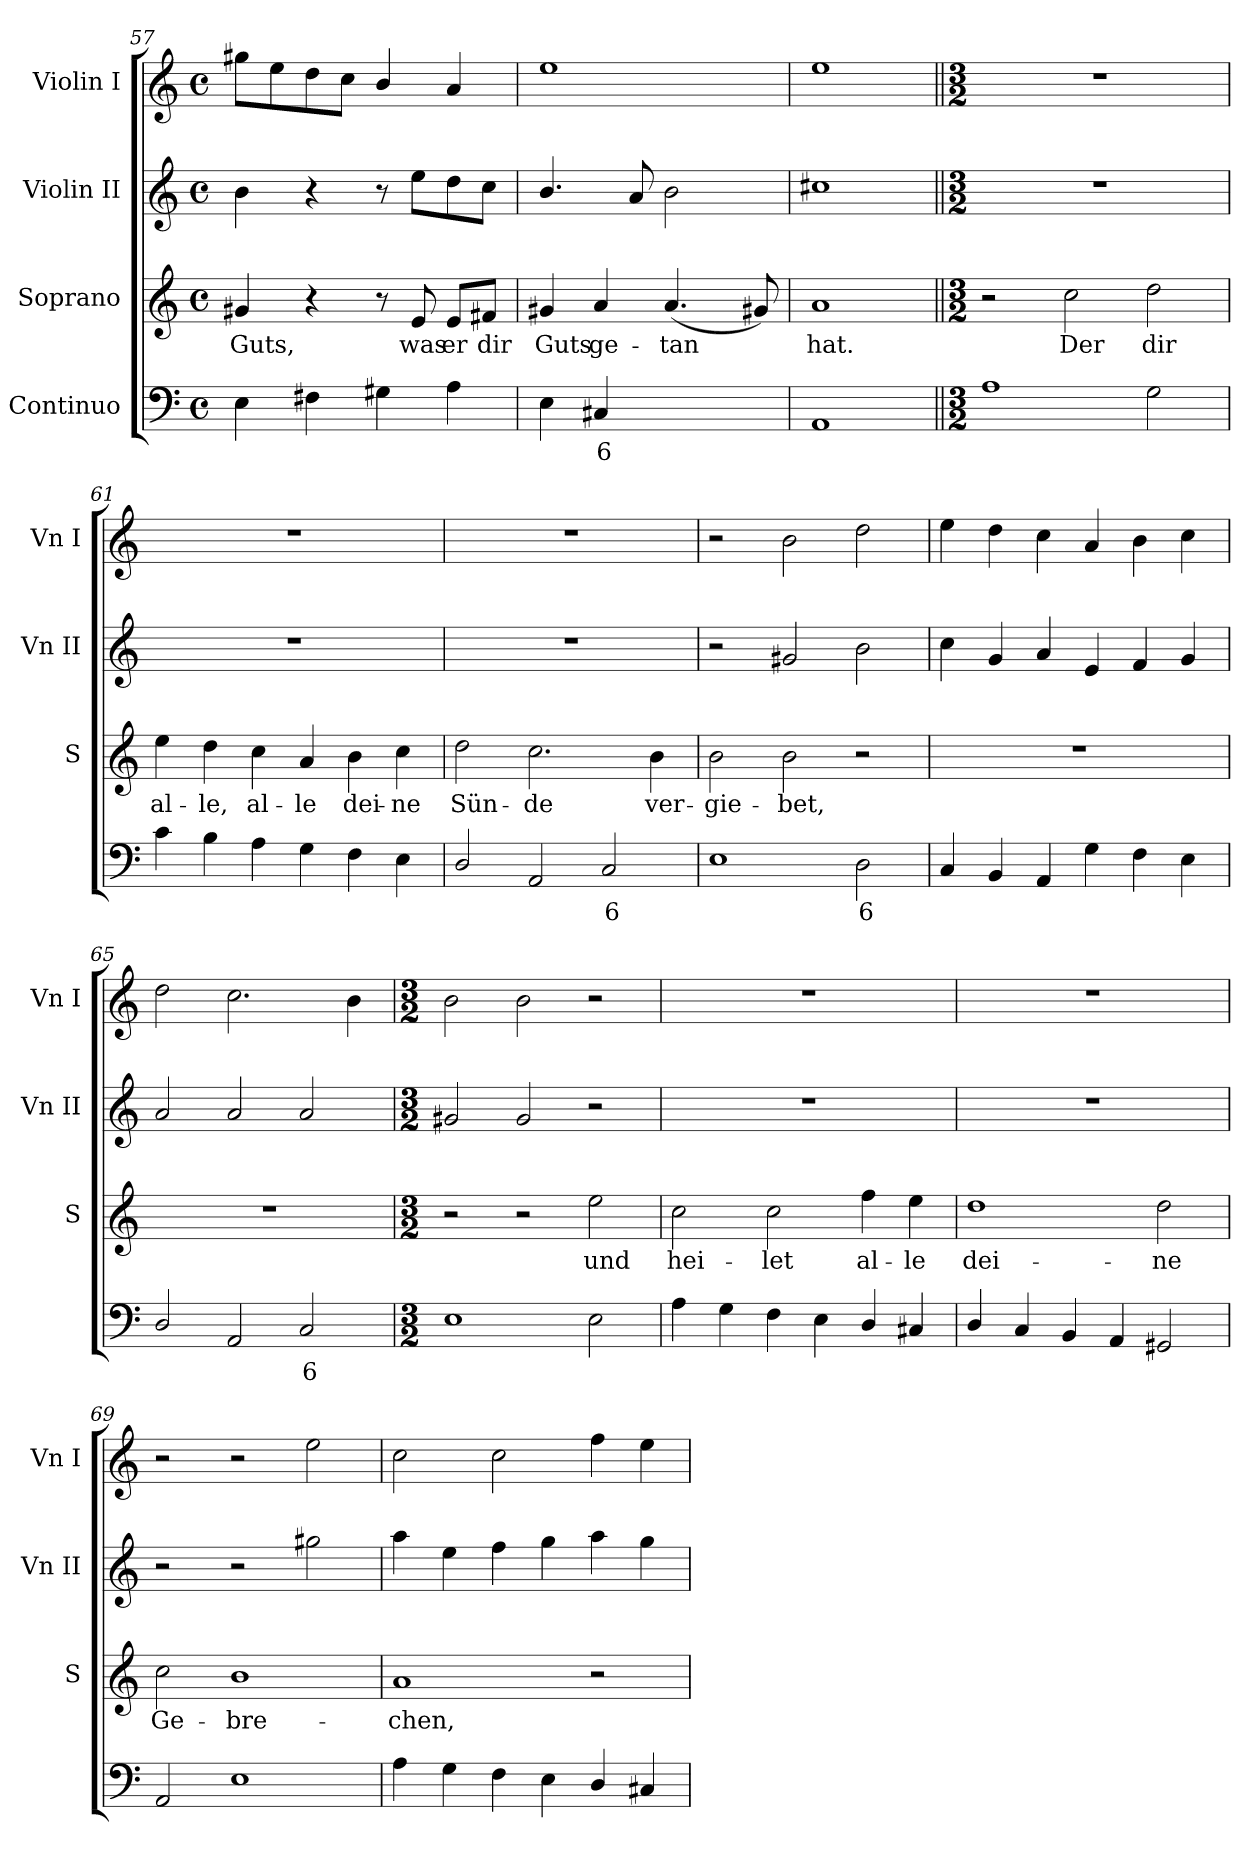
**kern	**text	**kern	**text	**kern	**kern
*part4	*part4	*part3	*part3	*part2	*part1
*staff4	*staff4	*staff3	*staff3	*staff2	*staff1
*I"Continuo	*	*I"Soprano	*	*I"Violin II	*I"Violin I
*	*	*I'S	*	*I'Vn II	*I'Vn I
*clefF4	*	*clefG2	*	*clefG2	*clefG2
*k[]	*	*k[]	*	*k[]	*k[]
*C:	*	*C:	*	*C:	*C:
*M4/4	*	*M4/4	*	*M4/4	*M4/4
*met(c)	*	*met(c)	*	*met(c)	*met(c)
=57	=57	=57	=57	=57	=57
!	!	!	!LO:LY:b	!	!
4E	.	4g#X	Guts,	4b	8gg#XL
.	.	.	.	.	8ee
4F#X	.	4r	.	4r	8dd
.	.	.	.	.	8ccJ
4G#X	.	8r	.	8r	4b/
!	!	!	!LO:LY:b	!	!
.	.	8e	was	8eeL	.
!	!	!	!LO:LY:b	!	!
4A	.	8e/L	er	8dd	4a
!	!	!	!LO:LY:b	!	!
.	.	8f#X/J	dir	8ccJ	.
!!LO:LB:g=z
=58	=58	=58	=58	=58	=58
!	!	!	!LO:LY:b	!	!
4E	.	4g#X	Guts	4.b/	1ee
!	!LO:LY:b	!	!LO:LY:b	!	!
4C#X	6	4a	ge-	.	.
.	.	.	.	8a	.
!	!LO:LY:b	!	!LO:LY:b	!	!
[4Eyy	4	(<4.a	-tan	2b	.
4Eyy]	.	.	.	.	.
.	.	8g#X)	.	.	.
=59	=59	=59	=59	=59	=59
!	!	!	!LO:LY:b	!	!
1AA	.	1a	hat.	1cc#X	1ee
=60||	=60||	=60||	=60||	=60||	=60||
*M3/2	*	*M3/2	*	*M3/2	*M3/2
!	!	!	!	!LO:N:vis=1	!LO:N:vis=1
1A	.	2r	.	1.r	1.r
!	!	!	!LO:LY:b	!	!
.	.	2cc	Der	.	.
!	!	!	!LO:LY:b	!	!
2G	.	2dd	dir	.	.
=61	=61	=61	=61	=61	=61
!	!	!	!LO:LY:b	!LO:N:vis=1	!LO:N:vis=1
4c	.	4ee	al-	1.r	1.r
!	!	!	!LO:LY:b	!	!
4B	.	4dd	-le,	.	.
!	!	!	!LO:LY:b	!	!
4A	.	4cc	al-	.	.
!	!	!	!LO:LY:b	!	!
4G	.	4a	-le	.	.
!	!	!	!LO:LY:b	!	!
4F	.	4b	dei-	.	.
!	!	!	!LO:LY:b	!	!
4E	.	4cc	-ne	.	.
=62	=62	=62	=62	=62	=62
!	!	!	!LO:LY:b	!LO:N:vis=1	!LO:N:vis=1
2D/	.	2dd	Sün-	1.r	1.r
!	!	!	!LO:LY:b	!	!
2AA	.	2.cc	-de	.	.
!	!LO:LY:b	!	!	!	!
2C	6	.	.	.	.
!	!	!	!LO:LY:b	!	!
.	.	4b	ver-	.	.
=63	=63	=63	=63	=63	=63
!	!	!	!LO:LY:b	!	!
1E	.	2b	-gie-	2r	2r
!	!	!	!LO:LY:b	!	!
.	.	2b	-bet,	2g#X	2b
!	!LO:LY:b	!	!	!	!
2D	6	2r	.	2b	2dd
=64	=64	=64	=64	=64	=64
!	!	!LO:N:vis=1	!	!	!
4C	.	1.r	.	4cc	4ee
4BB	.	.	.	4g	4dd
4AA	.	.	.	4a	4cc
4G	.	.	.	4e	4a
4F	.	.	.	4f	4b
4E	.	.	.	4g	4cc
=65	=65	=65	=65	=65	=65
!	!	!LO:N:vis=1	!	!	!
2D/	.	1.r	.	2a	2dd
2AA	.	.	.	2a	2.cc
!	!LO:LY:b	!	!	!	!
2C	6	.	.	2a	.
.	.	.	.	.	4b
!!LO:LB:g=z
=66	=66	=66	=66	=66	=66
*M3/2	*	*M3/2	*	*M3/2	*M3/2
1E	.	2r	.	2g#X	2b
.	.	2r	.	2g#	2b
!	!	!	!LO:LY:b	!	!
2E	.	2ee	und	2r	2r
=67	=67	=67	=67	=67	=67
!	!	!	!LO:LY:b	!LO:N:vis=1	!LO:N:vis=1
4A	.	2cc	hei-	1.r	1.r
4G	.	.	.	.	.
!	!	!	!LO:LY:b	!	!
4F	.	2cc	-let	.	.
4E	.	.	.	.	.
!	!	!	!LO:LY:b	!	!
4D/	.	4ff	al-	.	.
!	!	!	!LO:LY:b	!	!
4C#X	.	4ee	-le	.	.
=68	=68	=68	=68	=68	=68
!	!	!	!LO:LY:b	!LO:N:vis=1	!LO:N:vis=1
4D/	.	1dd	dei-	1.r	1.r
4C	.	.	.	.	.
4BB	.	.	.	.	.
4AA	.	.	.	.	.
!	!	!	!LO:LY:b	!	!
2GG#X	.	2dd	-ne	.	.
=69	=69	=69	=69	=69	=69
!	!	!	!LO:LY:b	!	!
2AA	.	2cc	Ge-	2r	2r
!	!	!	!LO:LY:b	!	!
1E	.	1b	-bre-	2r	2r
.	.	.	.	2gg#X	2ee
=70	=70	=70	=70	=70	=70
!	!	!	!LO:LY:b	!	!
4A	.	1a	-chen,	4aa	2cc
4G	.	.	.	4ee	.
4F	.	.	.	4ff	2cc
4E	.	.	.	4gg	.
4D/	.	2r	.	4aa	4ff
4C#X	.	.	.	4gg	4ee
=	=	=	=	=	=
*-	*-	*-	*-	*-	*-
